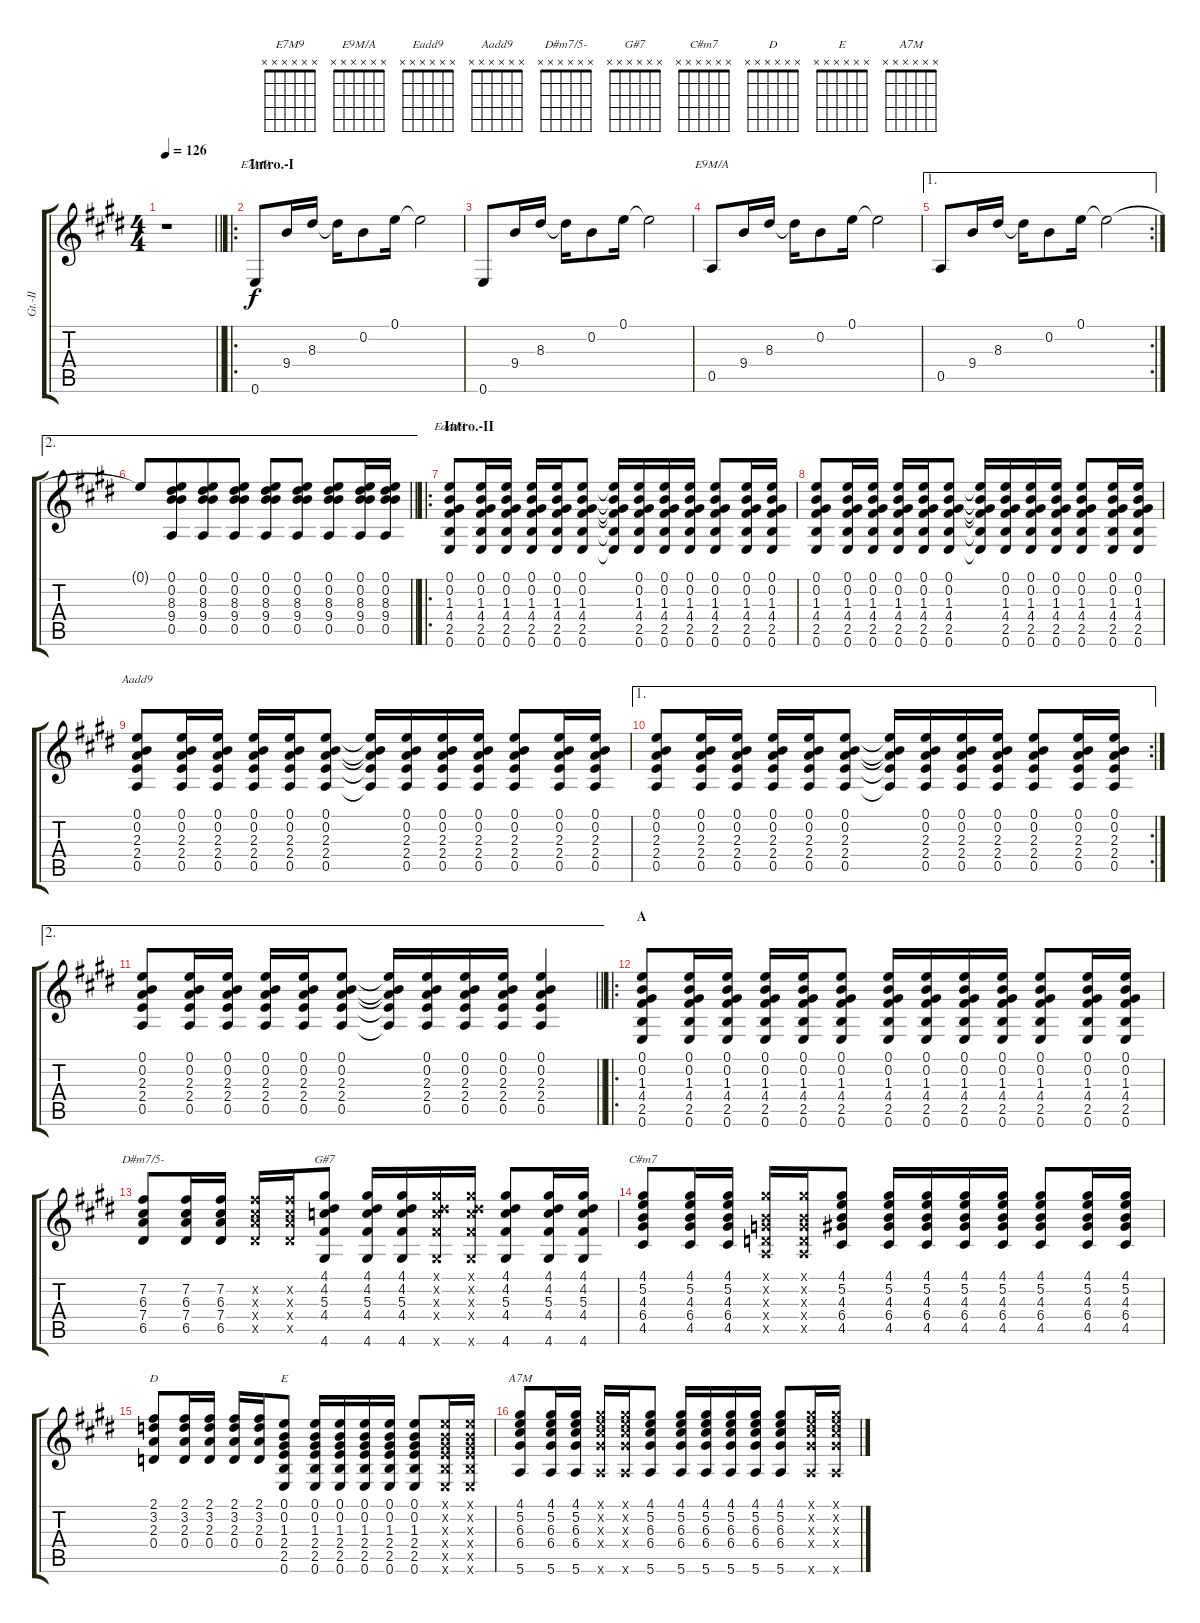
\track ("Gt.-II" "Gt.-II") {instrument acousticguitarnylon}
\staff {score tabs}
\tuning (E4 B3 G3 D3 A2 E2) {hide}
\chord ("E7M9" x x x x x x)
\chord ("E9M/A" x x x x x x)
\chord ("Eadd9" x x x x x x)
\chord ("Aadd9" x x x x x x)
\chord ("D#m7/5-" x x x x x x)
\chord ("G#7" x x x x x x)
\chord ("C#m7" x x x x x x)
\chord ("D" x x x x x x)
\chord ("E" x x x x x x)
\chord ("A7M" x x x x x x)
\ts (4 4)
\tempo 126
\clef g2
\barLineRight lightlight
\ks e
r.1{dy f instrument acousticguitarnylon} |
\ro
\section ("" "Intro.-I")
0.6.8{ch "E7M9"} 9.4.16 8.3.16 8.3{t}.16 0.2.8 0.1.16 0.1{t}.2 |
0.6.8 9.4.16 8.3.16 8.3{t}.16 0.2.8 0.1.16 0.1{t}.2 |
0.5.8{ch "E9M/A"} 9.4.16 8.3.16 8.3{t}.16 0.2.8 0.1.16 0.1{t}.2 |
\ae 1
\rc 2
0.5.8 9.4.16 8.3.16 8.3{t}.16 0.2.8 0.1.16 0.1{t}.2 |
\ae 2
\barLineRight lightlight
0.1{t}.8 (0.1 0.2 8.3 9.4 0.5).8{beam merge} (0.1 0.2 8.3 9.4 0.5).8 (0.1 0.2 8.3 9.4 0.5).8 (0.1 0.2 8.3 9.4 0.5).8 (0.1 0.2 8.3 9.4 0.5).8 (0.1 0.2 8.3 9.4 0.5).8 (0.1 0.2 8.3 9.4 0.5).16 (0.1 0.2 8.3 9.4 0.5).16 |
\ro
\section ("" "Intro.-II")
(0.1 0.2 1.3 4.4 2.5 0.6).8{ch "Eadd9"} (0.1 0.2 1.3 4.4 2.5 0.6).16 (0.1 0.2 1.3 4.4 2.5 0.6).16 (0.1 0.2 1.3 4.4 2.5 0.6).16 (0.1 0.2 1.3 4.4 2.5 0.6).16 (0.1 0.2 1.3 4.4 2.5 0.6).8 (0.1{t} 0.2{t} 1.3{t} 4.4{t} 2.5{t} 0.6{t}).16 (0.1 0.2 1.3 4.4 2.5 0.6).16 (0.1 0.2 1.3 4.4 2.5 0.6).16 (0.1 0.2 1.3 4.4 2.5 0.6).16 (0.1 0.2 1.3 4.4 2.5 0.6).8 (0.1 0.2 1.3 4.4 2.5 0.6).16 (0.1 0.2 1.3 4.4 2.5 0.6).16 |
(0.1 0.2 1.3 4.4 2.5 0.6).8 (0.1 0.2 1.3 4.4 2.5 0.6).16 (0.1 0.2 1.3 4.4 2.5 0.6).16 (0.1 0.2 1.3 4.4 2.5 0.6).16 (0.1 0.2 1.3 4.4 2.5 0.6).16 (0.1 0.2 1.3 4.4 2.5 0.6).8 (0.1{t} 0.2{t} 1.3{t} 4.4{t} 2.5{t} 0.6{t}).16 (0.1 0.2 1.3 4.4 2.5 0.6).16 (0.1 0.2 1.3 4.4 2.5 0.6).16 (0.1 0.2 1.3 4.4 2.5 0.6).16 (0.1 0.2 1.3 4.4 2.5 0.6).8 (0.1 0.2 1.3 4.4 2.5 0.6).16 (0.1 0.2 1.3 4.4 2.5 0.6).16 |
(0.1 0.2 2.3 2.4 0.5).8{ch "Aadd9"} (0.1 0.2 2.3 2.4 0.5).16 (0.1 0.2 2.3 2.4 0.5).16 (0.1 0.2 2.3 2.4 0.5).16 (0.1 0.2 2.3 2.4 0.5).16 (0.1 0.2 2.3 2.4 0.5).8 (0.1{t} 0.2{t} 2.3{t} 2.4{t} 0.5{t}).16 (0.1 0.2 2.3 2.4 0.5).16 (0.1 0.2 2.3 2.4 0.5).16 (0.1 0.2 2.3 2.4 0.5).16 (0.1 0.2 2.3 2.4 0.5).8 (0.1 0.2 2.3 2.4 0.5).16 (0.1 0.2 2.3 2.4 0.5).16 |
\ae 1
\rc 2
(0.1 0.2 2.3 2.4 0.5).8 (0.1 0.2 2.3 2.4 0.5).16 (0.1 0.2 2.3 2.4 0.5).16 (0.1 0.2 2.3 2.4 0.5).16 (0.1 0.2 2.3 2.4 0.5).16 (0.1 0.2 2.3 2.4 0.5).8 (0.1{t} 0.2{t} 2.3{t} 2.4{t} 0.5{t}).16 (0.1 0.2 2.3 2.4 0.5).16 (0.1 0.2 2.3 2.4 0.5).16 (0.1 0.2 2.3 2.4 0.5).16 (0.1 0.2 2.3 2.4 0.5).8 (0.1 0.2 2.3 2.4 0.5).16 (0.1 0.2 2.3 2.4 0.5).16 |
\ae 2
\barLineRight lightlight
(0.1 0.2 2.3 2.4 0.5).8 (0.1 0.2 2.3 2.4 0.5).16 (0.1 0.2 2.3 2.4 0.5).16 (0.1 0.2 2.3 2.4 0.5).16 (0.1 0.2 2.3 2.4 0.5).16 (0.1 0.2 2.3 2.4 0.5).8 (0.1{t} 0.2{t} 2.3{t} 2.4{t} 0.5{t}).16 (0.1 0.2 2.3 2.4 0.5).16 (0.1 0.2 2.3 2.4 0.5).16 (0.1 0.2 2.3 2.4 0.5).16 (0.1 0.2 2.3 2.4 0.5).4 |
\ro
\section ("" "A")
(0.1 0.2 1.3 4.4 2.5 0.6).8 (0.1 0.2 1.3 4.4 2.5 0.6).16 (0.1 0.2 1.3 4.4 2.5 0.6).16 (0.1 0.2 1.3 4.4 2.5 0.6).16 (0.1 0.2 1.3 4.4 2.5 0.6).16 (0.1 0.2 1.3 4.4 2.5 0.6).8 (0.1 0.2 1.3 4.4 2.5 0.6).16 (0.1 0.2 1.3 4.4 2.5 0.6).16 (0.1 0.2 1.3 4.4 2.5 0.6).16 (0.1 0.2 1.3 4.4 2.5 0.6).16 (0.1 0.2 1.3 4.4 2.5 0.6).8 (0.1 0.2 1.3 4.4 2.5 0.6).16 (0.1 0.2 1.3 4.4 2.5 0.6).16 |
(7.2 6.3 7.4 6.5).8{ch "D#m7/5-"} (7.2 6.3 7.4 6.5).16 (7.2 6.3 7.4 6.5).16 (7.2{x} 6.3{x} 7.4{x} 6.5{x}).16 (7.2{x} 6.3{x} 7.4{x} 6.5{x}).16 (4.1 4.2 5.3 4.4 4.6).8{ch "G#7"} (4.1 4.2 5.3 4.4 4.6).16 (4.1 4.2 5.3 4.4 4.6).16 (4.1{x} 4.2{x} 5.3{x} 4.4{x} 4.6{x}).16 (4.1{x} 4.2{x} 5.3{x} 4.4{x} 4.6{x}).16 (4.1 4.2 5.3 4.4 4.6).8 (4.1 4.2 5.3 4.4 4.6).16 (4.1 4.2 5.3 4.4 4.6).16 |
(4.1 5.2 4.3 6.4 4.5).8{ch "C#m7"} (4.1 5.2 4.3 6.4 4.5).16 (4.1 5.2 4.3 6.4 4.5).16 (4.1{x} 0.2{x} 0.3{x} 0.4{x} 0.5{x}).16 (4.1{x} 0.2{x} 0.3{x} 0.4{x} 0.5{x}).16 (4.1 5.2 4.3 6.4 4.5).8 (4.1 5.2 4.3 6.4 4.5).16 (4.1 5.2 4.3 6.4 4.5).16 (4.1 5.2 4.3 6.4 4.5).16 (4.1 5.2 4.3 6.4 4.5).16 (4.1 5.2 4.3 6.4 4.5).8 (4.1 5.2 4.3 6.4 4.5).16 (4.1 5.2 4.3 6.4 4.5).16 |
(2.1 3.2 2.3 0.4).8{ch "D"} (2.1 3.2 2.3 0.4).16 (2.1 3.2 2.3 0.4).16 (2.1 3.2 2.3 0.4).16 (2.1 3.2 2.3 0.4).16 (0.1 0.2 1.3 2.4 2.5 0.6).8{ch "E"} (0.1 0.2 1.3 2.4 2.5 0.6).16 (0.1 0.2 1.3 2.4 2.5 0.6).16 (0.1 0.2 1.3 2.4 2.5 0.6).16 (0.1 0.2 1.3 2.4 2.5 0.6).16 (0.1 0.2 1.3 2.4 2.5 0.6).8 (0.1{x} 0.2{x} 1.3{x} 2.4{x} 2.5{x} 0.6{x}).16 (0.1{x} 0.2{x} 1.3{x} 2.4{x} 2.5{x} 0.6{x}).16 |
(4.1 5.2 6.3 6.4 5.6).8{ch "A7M"} (4.1 5.2 6.3 6.4 5.6).16 (4.1 5.2 6.3 6.4 5.6).16 (4.1{x} 5.2{x} 6.3{x} 6.4{x} 5.6{x}).16 (4.1{x} 5.2{x} 6.3{x} 6.4{x} 5.6{x}).16 (4.1 5.2 6.3 6.4 5.6).8 (4.1 5.2 6.3 6.4 5.6).16 (4.1 5.2 6.3 6.4 5.6).16 (4.1 5.2 6.3 6.4 5.6).16 (4.1 5.2 6.3 6.4 5.6).16 (4.1 5.2 6.3 6.4 5.6).8 (4.1{x} 5.2{x} 6.3{x} 6.4{x} 5.6{x}).16 (4.1{x} 5.2{x} 6.3{x} 6.4{x} 5.6{x}).16
